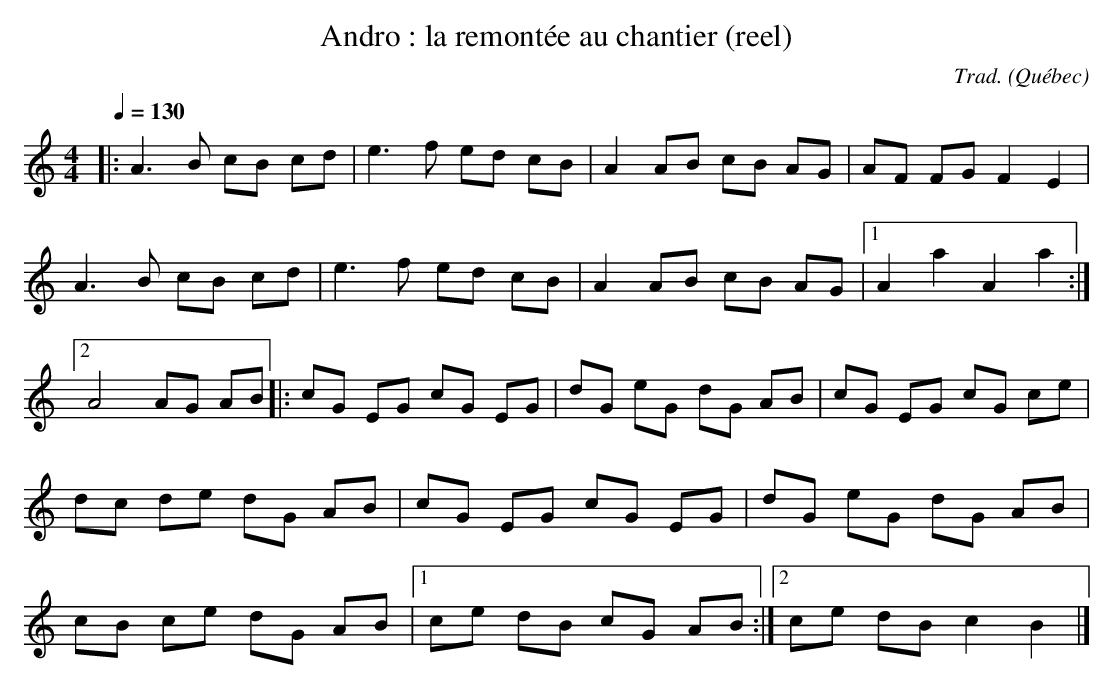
X:1
T:Andro : la remontée au chantier (reel)
C:Trad.
O:Québec
L:1/16
Q:1/4=130
M:4/4
K:G
L:1/16
Q:1/4=130
M:4/4
K:C
|: A6 B2 c2B2 c2d2 | e6 f2 e2d2 c2B2 | \
A4 A2B2 c2B2 A2G2 | A2F2 F2G2 F4 E4 | \
A6 B2 c2B2 c2d2 | e6 f2 e2d2 c2B2 | \
A4 A2B2 c2B2 A2G2 |1 A4 a4 A4 a4 :|2 A8 A2G2 A2B2 |:\
c2G2 E2G2 c2G2 E2G2 | d2G2 e2G2 d2G2 A2B2 | \
c2G2 E2G2 c2G2 c2e2 | d2c2 d2e2 d2G2 A2B2 | \
c2G2 E2G2 c2G2 E2G2 | d2G2 e2G2 d2G2 A2B2 | \
c2B2 c2e2 d2G2 A2B2 |1 c2e2 d2B2 c2G2 A2B2 :|2 c2e2 d2B2 c4 B4 |]
